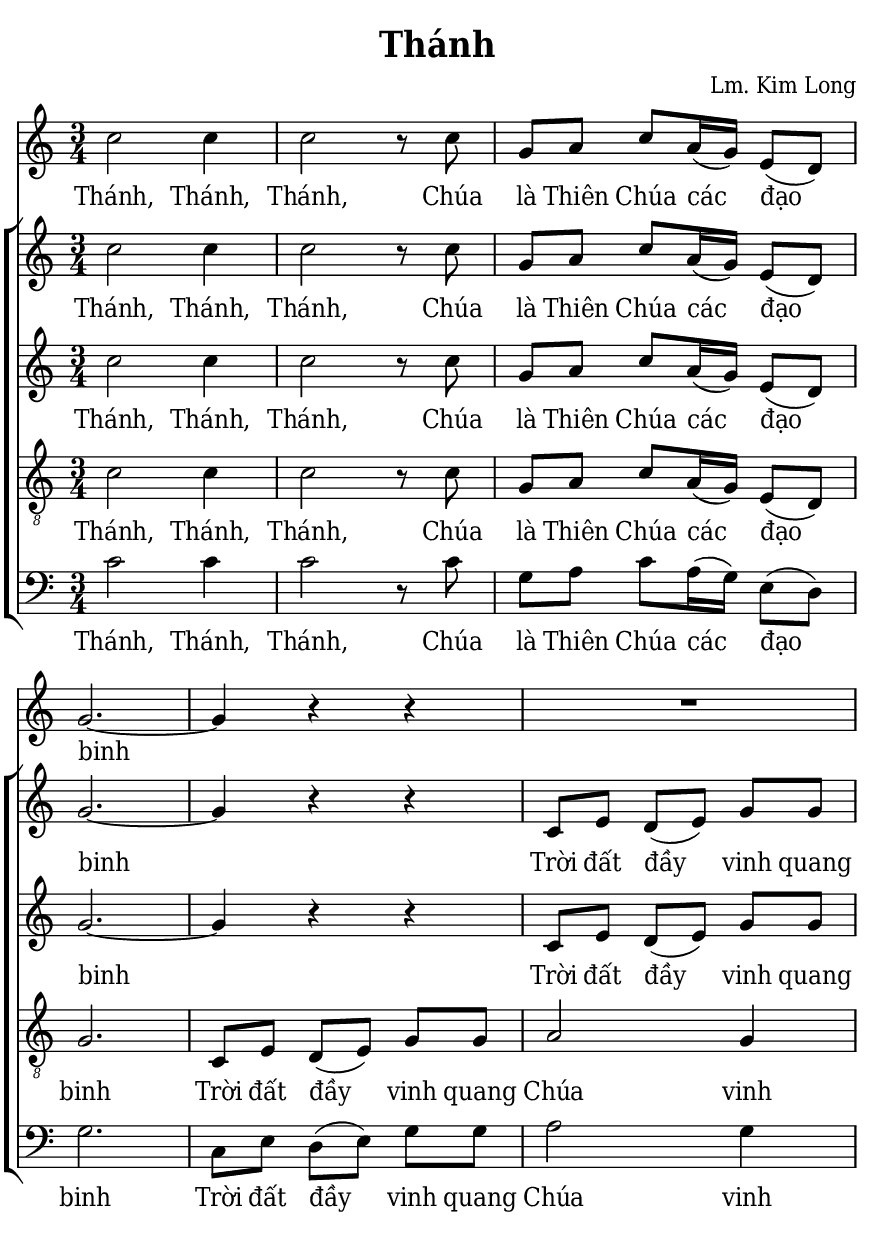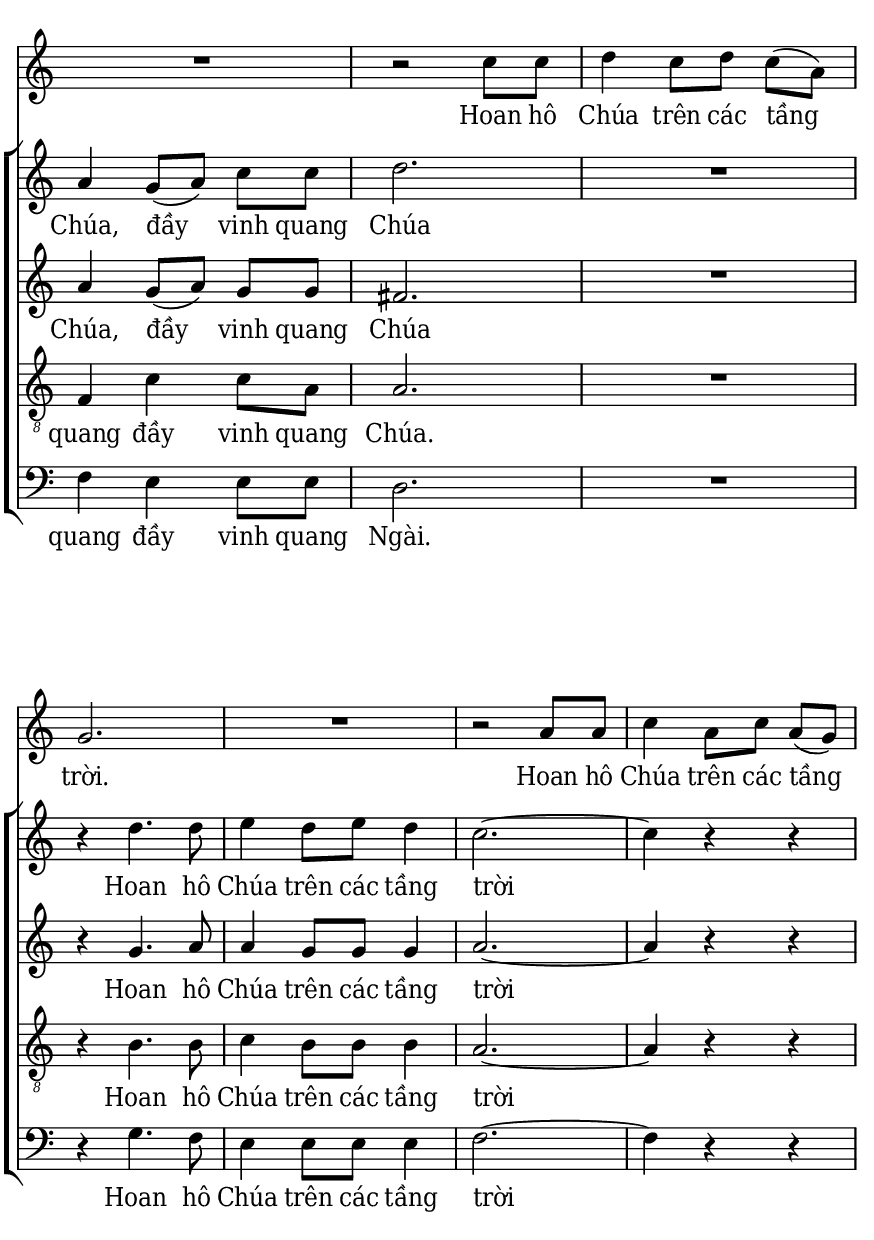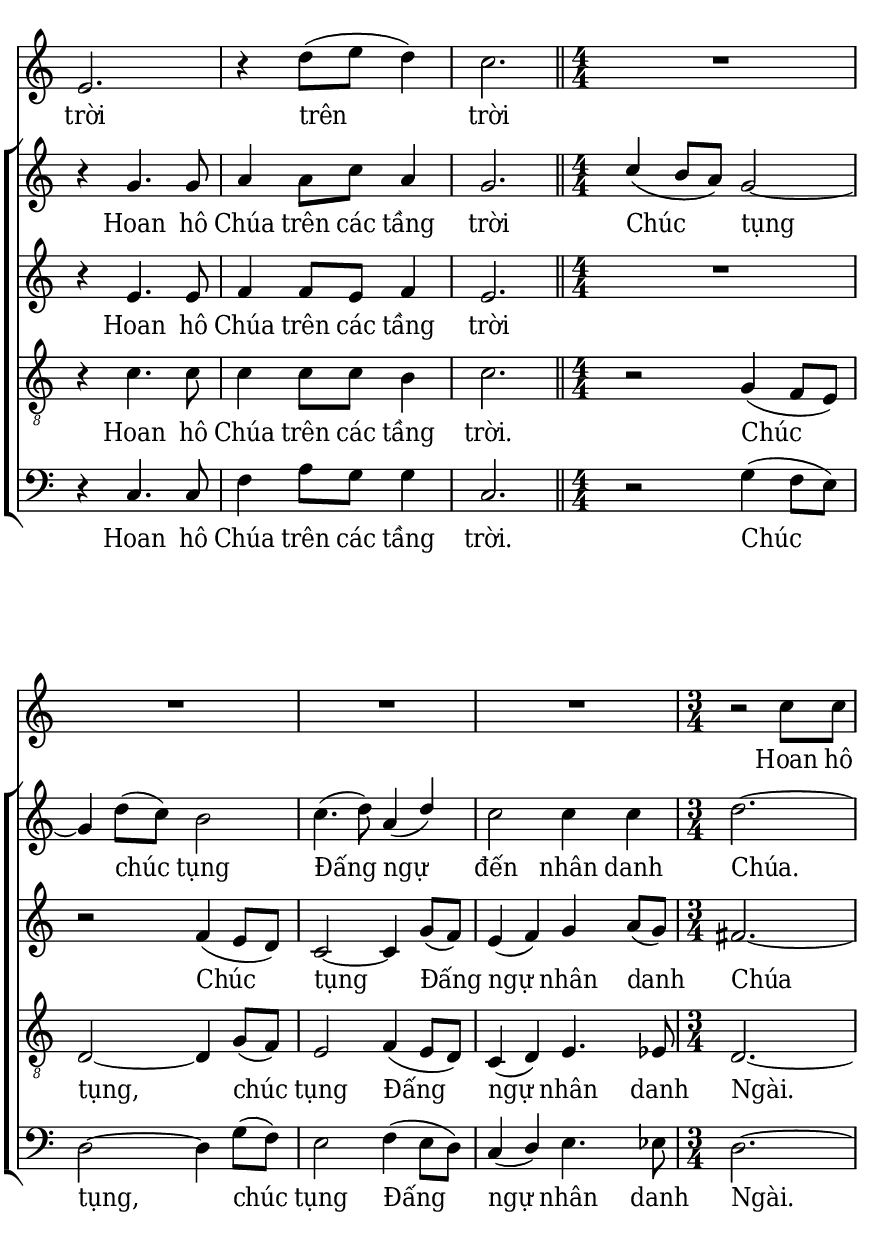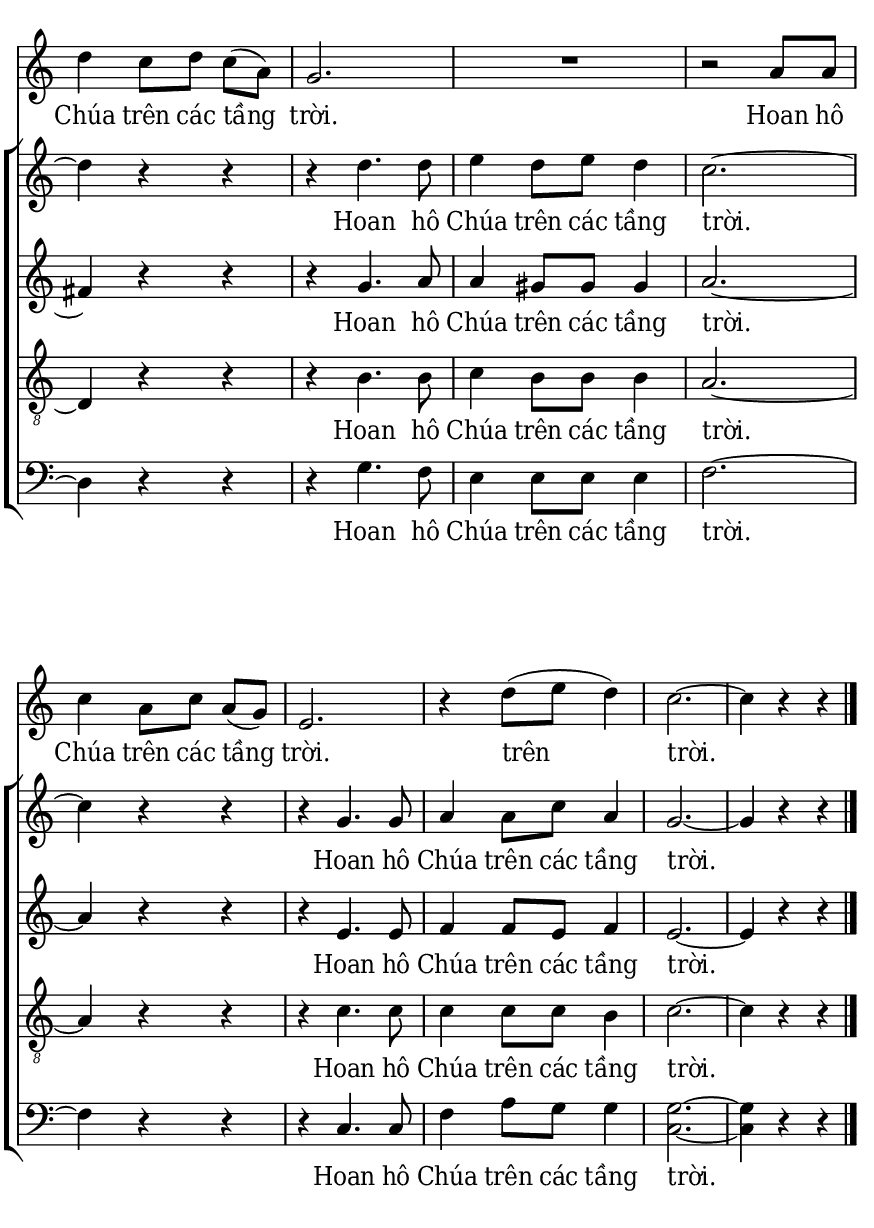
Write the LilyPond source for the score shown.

% Cài đặt chung
\version "2.22.1"
\include "english.ly"

\header {
  title = "Thánh"
  composer = "Lm. Kim Long"
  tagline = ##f
}

% Nhạc điệp khúc
nhacDiepKhucChuTe = \relative c'' {
  c2 c4 |
  c2 r8 c |
  g a c a16 (g) e8 (d) |
  g2. ~ |
  g4 r r |
  R2.*2
  r2 c8 c |
  d4 c8 d c (a) |
  g2. |
  R2.
  r2 a8 a |
  c4 a8 c a (g) |
  e2. |
  r4 d'8 (e d4) |
  c2. \bar "||"
  
  \override Staff.TimeSignature.break-visibility = #end-of-line-invisible
  \numericTimeSignature
  \time 4/4
  R1*4
  
  \time 3/4
  r2 c8 c |
  d4 c8 [d] c ([a]) |
  g2. |
  R2.
  r2 a8 a |
  c4 a8 [c] a ([g]) |
  e2. |
  r4 d'8 (e d4) |
  c2. ~ |
  c4 r r \bar "|."
}

nhacDiepKhucSop = \relative c'' {
  c2 c4 |
  c2 r8 c |
  g a c a16 (g) e8 (d) |
  g2. ~ |
  g4 r r |
  c,8 e d (e) g g |
  a4 g8 (a) c c |
  d2. |
  R2.
  r4 d4. d8 |
  e4 d8 e d4 |
  c2. ~ |
  c4 r r |
  r4 g4. g8 |
  a4 a8 c a4 |
  g2. |
  
  \override Staff.TimeSignature.break-visibility = #end-of-line-invisible
  \numericTimeSignature
  \time 4/4
  \once \stemUp c4 (b8 a) g2 ~ |
  g4 d'8 (c) b2 |
  c4. (d8) a4 (\once \stemUp d) |
  c2 c4 c |
  
  d2. ~ |
  d4 r r |
  r4 d4. d8 |
  e4 d8 e d4 |
  c2. ~ |
  c4 r r |
  r4 g4. g8 |
  a4 a8 c a4 |
  g2. ~ |
  g4 r r
}

nhacDiepKhucAlto = \relative c'' {
  c2 c4 |
  c2 r8 c |
  g a c a16 (g) e8 (d) |
  g2. ~ |
  g4 r r |
  c,8 e d (e) g g |
  a4 g8 (a) g g |
  fs2. |
  R2.
  r4 g4. a8 |
  a4 g8 g g4 |
  a2. ~ |
  a4 r r |
  r e4. e8 |
  f4 f8 e f4 |
  e2. |
  
  \override Staff.TimeSignature.break-visibility = #end-of-line-invisible
  \numericTimeSignature
  \time 4/4
  R1
  r2 f4 (e8 d) |
  c2 ~ c4 g'8 (f) |
  e4 (f) g a8 (g) |
  
  \time 3/4
  fs2. ~ |
  fs!4 r r |
  r g4. a8 |
  a4 gs8 gs gs4 |
  a2. ~ |
  a4 r r |
  r e4. e8 |
  f4 f8 e f4 |
  e2. ~ |
  e4 r r
}

nhacDiepKhucTenor = \relative c' {
  c2 c4 |
  c2 r8 c |
  g a c a16 (g) e8 (d) |
  g2. |
  c,8 e d (e) g g |
  a2 g4 |
  f c' c8 a |
  a2. |
  R2.
  r4 b4. b8 |
  c4 b8 b b4 |
  a2. ~ |
  a4 r r |
  r c4. c8 |
  c4 c8 c b4 |
  c2. |
  
  \override Staff.TimeSignature.break-visibility = #end-of-line-invisible
  \numericTimeSignature
  \time 4/4
  r2 g4 (f8 e) |
  d2 ~ d4 g8 (f) |
  e2 f4 (e8 d) |
  c4 (d) e4. ef8 |
  
  \time 3/4
  d2. ~ |
  d4 r r |
  r b'4. b8 |
  c4 b8 b b4 |
  a2. ~ |
  a4 r r |
  r c4. c8 |
  c4 c8 c b4 |
  c2. ~ |
  c4 r r
}

nhacDiepKhucBas = \relative c' {
  c2 c4 |
  c2 r8 c |
  g a c a16 (g) e8 (d) |
  g2. |
  c,8 e d (e) g g |
  a2 g4 |
  f e e8 e |
  d2. |
  R2.
  r4 g4. f8 |
  e4 e8 e e4 |
  f2. ~ |
  f4 r r |
  r c4. c8 |
  f4 a8 g g4 |
  c,2. |
  
  \override Staff.TimeSignature.break-visibility = #end-of-line-invisible
  \numericTimeSignature
  \time 4/4
  r2 g'4 (f8 e) |
  d2 ~ d4 g8 (f) |
  e2 f4 (e8 d) |
  c4 (\once \stemUp d) e4. ef8 |
  
  \time 3/4
  d2. ~ |
  d4 r r |
  r g4. f8 |
  e4 e8 e e4 |
  f2. ~ |
  f4 r r |
  r c4. c8 |
  f4 a8 g g4 |
  <g c,>2. ~ |
  <g c,>4 r r
}

% Lời điệp khúc
loiDiepKhucChuTe = \lyricmode {
  Thánh, Thánh, Thánh,
  Chúa là Thiên Chúa các đạo binh
  Hoan hô Chúa trên các tầng trời.
  Hoan hô Chúa trên các tầng trời
  trên trời
  Hoan hô Chúa trên các tầng trời.
  Hoan hô Chúa trên các tầng trời.
  trên trời.
}

loiDiepKhucSop = \lyricmode {
  Thánh, Thánh, Thánh,
  Chúa là Thiên Chúa các đạo binh
  Trời đất đầy vinh quang Chúa,
  đầy vinh quang Chúa
  Hoan hô Chúa trên các tầng trời
  Hoan hô Chúa trên các tầng trời
  Chúc tụng chúc tụng Đấng ngự đến nhân danh Chúa.
  Hoan hô Chúa trên các tầng trời.
  Hoan hô Chúa trên các tầng trời.
}

loiDiepKhucAlto = \lyricmode {
  Thánh, Thánh, Thánh,
  Chúa là Thiên Chúa các đạo binh
  Trời đất đầy vinh quang Chúa,
  đầy vinh quang Chúa
  Hoan hô Chúa trên các tầng trời
  Hoan hô Chúa trên các tầng trời
  Chúc tụng Đấng ngự nhân danh Chúa
  Hoan hô Chúa trên các tầng trời.
  Hoan hô Chúa trên các tầng trời.
}

loiDiepKhucTenor = \lyricmode {
  Thánh, Thánh, Thánh,
  Chúa là Thiên Chúa các đạo binh
  Trời đất đầy vinh quang Chúa
  vinh quang đầy vinh quang Chúa.
  Hoan hô Chúa trên các tầng trời
  Hoan hô Chúa trên các tầng trời.
  Chúc tụng, chúc tụng Đấng ngự nhân danh Ngài.
  Hoan hô Chúa trên các tầng trời.
  Hoan hô Chúa trên các tầng trời.
}

loiDiepKhucBas = \lyricmode {
  Thánh, Thánh, Thánh,
  Chúa là Thiên Chúa các đạo binh
  Trời đất đầy vinh quang Chúa
  vinh quang đầy vinh quang Ngài.
  Hoan hô Chúa trên các tầng trời
  Hoan hô Chúa trên các tầng trời.
  Chúc tụng, chúc tụng Đấng ngự nhân danh Ngài.
  Hoan hô Chúa trên các tầng trời.
  Hoan hô Chúa trên các tầng trời.
}

% Dàn trang
%A5

\paper {
  #(set-paper-size "a5")
  top-margin = 3\mm
  bottom-margin = 3\mm
  left-margin = 3\mm
  right-margin = 3\mm
  indent = #0
  #(define fonts
	 (make-pango-font-tree "Deja Vu Serif Condensed"
	 		       "Deja Vu Serif Condensed"
			       "Deja Vu Serif Condensed"
			       (/ 20 20)))
  print-page-number = ##f
  systems-per-page = 2
  page-count = 4
}


%A4
%{
\paper {
  #(set-paper-size "a4")
  top-margin = 5\mm
  bottom-margin = 5\mm
  left-margin = 15\mm
  right-margin = 15\mm
  indent = #0
  #(define fonts
	 (make-pango-font-tree "Deja Vu Serif Condensed"
	 		       "Deja Vu Serif Condensed"
			       "Deja Vu Serif Condensed"
			       (/ 20 20)))
  print-page-number = ##f
  systems-per-page = 3
}
%}

TongNhip = {
  \key c \major \time 3/4
  \set Timing.beamExceptions = #'()
  \set Timing.baseMoment = #(ly:make-moment 1/4)
}

\score {
  <<
    \new Staff <<
        \clef treble
        \new Voice = chuTe {
          \TongNhip \nhacDiepKhucChuTe
        }
        \new Lyrics \lyricsto chuTe \loiDiepKhucChuTe
    >>
    \new ChoirStaff <<
      \new Staff <<
          \clef treble
          \new Voice = beSop {
            \TongNhip \nhacDiepKhucSop
          }
          \new Lyrics \lyricsto beSop \loiDiepKhucSop
      >>
      \new Staff <<
          \clef treble
          \new Voice = beAlto {
            \TongNhip \nhacDiepKhucAlto
          }
          \new Lyrics \lyricsto beAlto \loiDiepKhucAlto
      >>
      \new Staff <<
          \clef "violin_8"
          \new Voice = beTenor {
            \TongNhip \nhacDiepKhucTenor
          }
          \new Lyrics \lyricsto beTenor \loiDiepKhucTenor
      >>
      \new Staff <<
          \clef bass
          \new Voice = beBas {
            \TongNhip \nhacDiepKhucBas
          }
          \new Lyrics \lyricsto beBas \loiDiepKhucBas
      >>
    >>
  >>
  \layout {
    \override Lyrics.LyricSpace.minimum-distance = #0.6
    \override Score.BarNumber.break-visibility = ##(#f #f #f)
    \override Score.SpacingSpanner.uniform-stretching = ##t
  }
}
